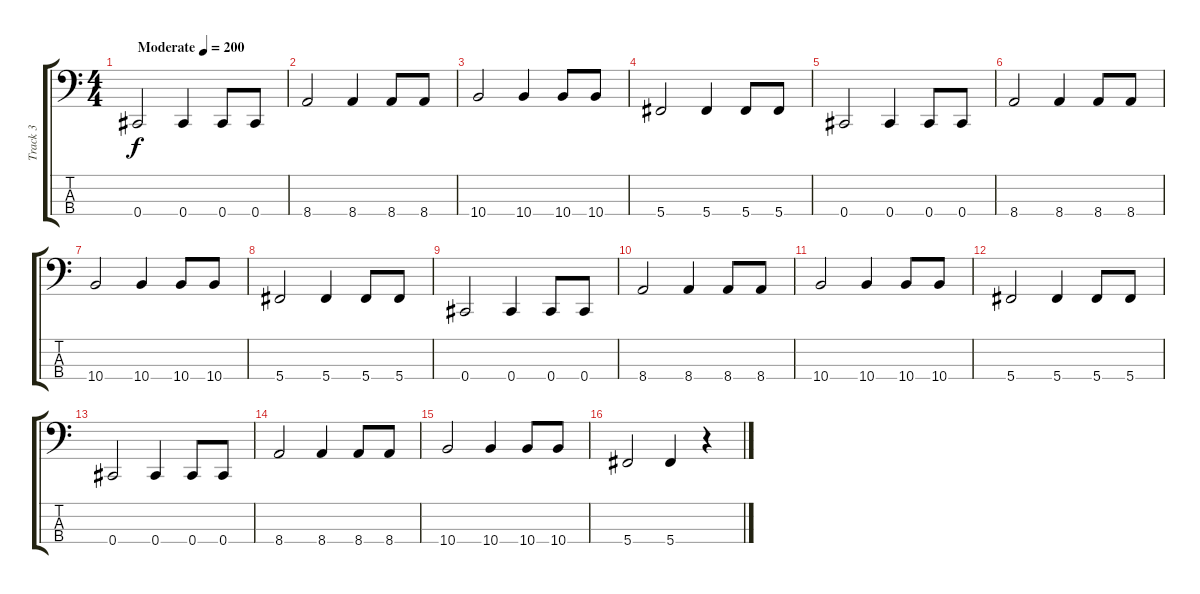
\track ("Track 3" "Track 3") {instrument electricbassfinger}
\staff {score tabs}
\tuning (Gb2 Db2 Ab1 Db1) {hide}
\ts (4 4)
\tempo (200 "Moderate")
\clef f4
\ks c
0.4.2{dy f instrument electricbassfinger} 0.4.4 0.4.8 0.4.8 |
8.4.2 8.4.4 8.4.8 8.4.8 |
10.4.2 10.4.4 10.4.8 10.4.8 |
5.4.2 5.4.4 5.4.8 5.4.8 |
0.4.2 0.4.4 0.4.8 0.4.8 |
8.4.2 8.4.4 8.4.8 8.4.8 |
10.4.2 10.4.4 10.4.8 10.4.8 |
5.4.2 5.4.4 5.4.8 5.4.8 |
0.4.2 0.4.4 0.4.8 0.4.8 |
8.4.2 8.4.4 8.4.8 8.4.8 |
10.4.2 10.4.4 10.4.8 10.4.8 |
5.4.2 5.4.4 5.4.8 5.4.8 |
0.4.2 0.4.4 0.4.8 0.4.8 |
8.4.2 8.4.4 8.4.8 8.4.8 |
10.4.2 10.4.4 10.4.8 10.4.8 |
5.4.2 5.4.4 r.4
